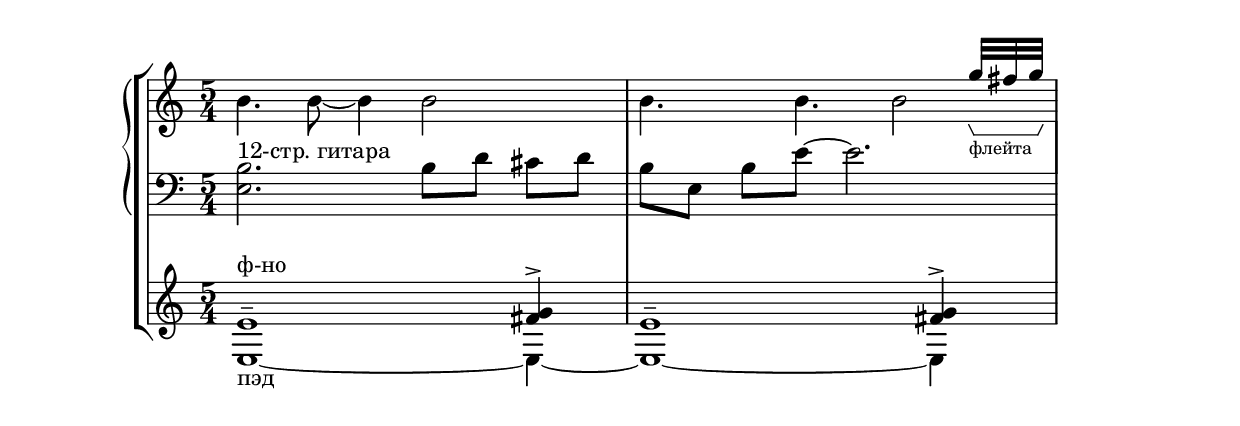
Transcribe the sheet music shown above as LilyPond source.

\version "2.18.2"
\header {
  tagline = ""  % removed
}
% \include "lilypond-book-preamble.ly"



\parallelMusic #'(
voiceC
rhMusic
lhMusic
voiceA 
voiceB
) 
% voiceD
% rhMusic
% lhMusic

{

  \time 5/4
  s1 s4 |
  b'4. b8~ b4 b2 |
  \clef bass <e b'>2.^\markup {12-стр. гитара} b'8 d cis d |
  e1--^\markup {ф-но} <fis g>4-> |
  e,1~_\markup {пэд} e4~ |
  %-------------------------

  s1 s8 s32 g(\startGroup_\markup {\tiny {флейта} } fis g |
  b4. b4. b2 |
  b8 e, b' e~ e2. |
  e1-- <fis g>4-> |
  e1~ e4 |
  %-------------------------

% f!2.)(\glissando d2)\stopGroup |
% b4. b8~ b4 b2 |
% <e, b'>2. b'8 d cis d |
% e1-- <fis g>4-> |
% e1~ e4 |


%=========================
 }


\layout { 
  \context {
      \Staff
%     \consists "Pitch_squash_engraver" 
  \consists "Horizontal_bracket_engraver"
    }
  }

\new StaffGroup <<
  \new PianoStaff <<
    \new Staff << \relative c''' { \voiceC } \\ \relative c' { \rhMusic } >>
    \new Staff \relative c { \lhMusic }
   >>
  \new Staff 
%    \with {instrumentName = #"Струнные " \consists "Pitch_squash_engraver" } 
<< \relative c' { \voiceA } \\ \relative c' { \voiceB } >>
%  \new Staff 
%    \with {instrumentName = #"Фортепиано "} 
% \relative c { \voiceC } 
%  \new Staff 
%    \with {instrumentName = #"Электрогитара "} 
%    \relative c {\clef bass  \voiceD }
>>

